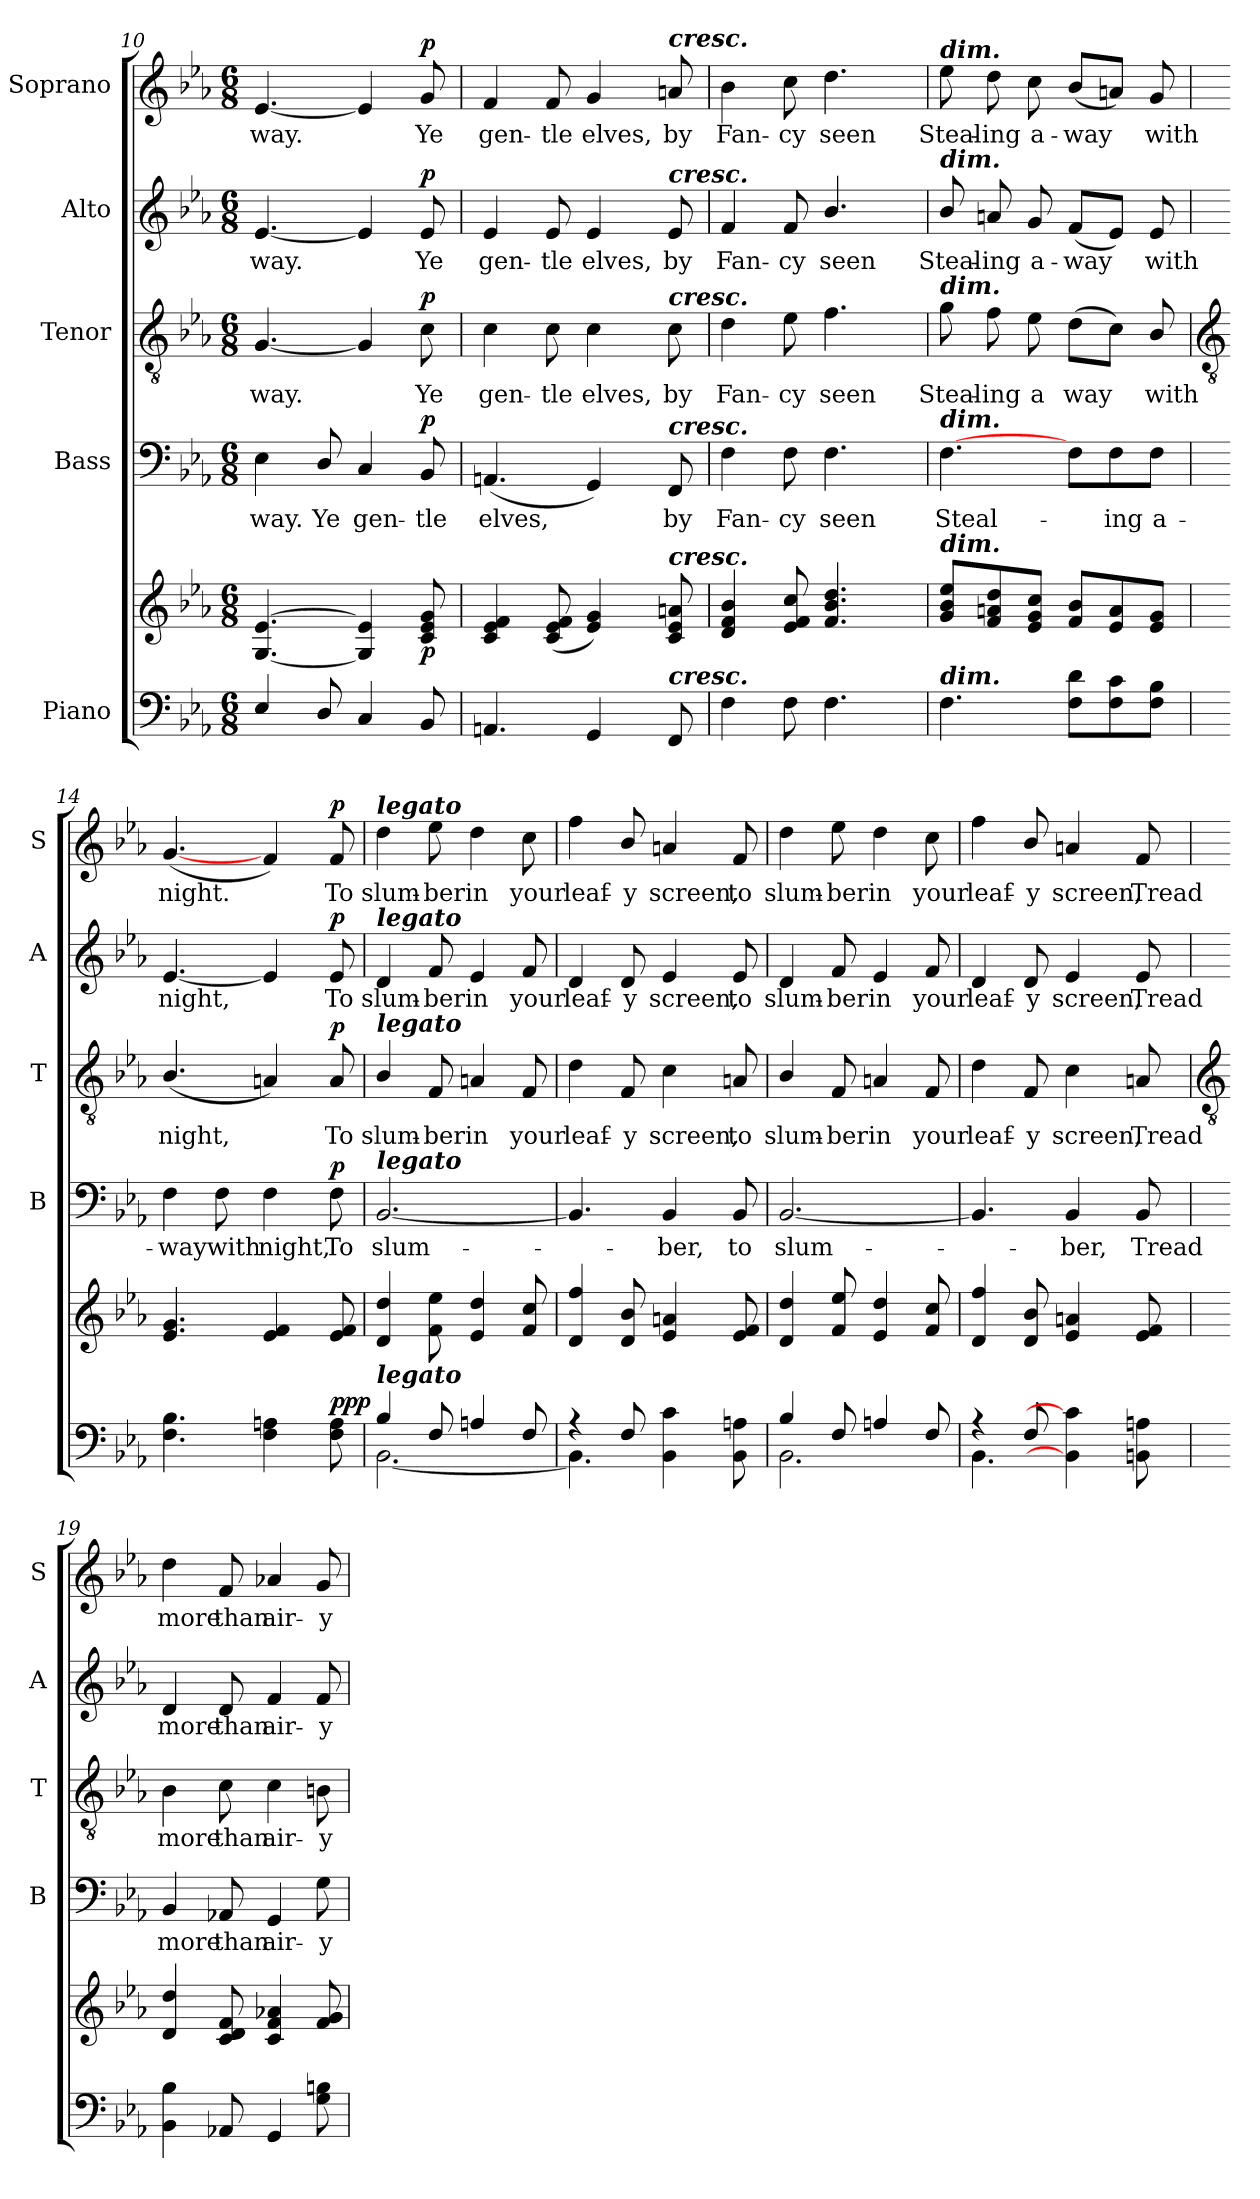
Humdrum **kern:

**kern	**kern	**dynam	**kern	**text	**dynam	**kern	**text	**dynam	**kern	**text	**dynam	**kern	**text	**dynam
*part5	*part5	*part5	*part4	*part4	*part4	*part3	*part3	*part3	*part2	*part2	*part2	*part1	*part1	*part1
*staff6	*staff5	*staff5/6	*staff4	*staff4	*staff4	*staff3	*staff3	*staff3	*staff2	*staff2	*staff2	*staff1	*staff1	*staff1
*I"Piano	*	*	*I"Bass	*	*	*I"Tenor	*	*	*I"Alto	*	*	*I"Soprano	*	*
*	*	*	*I'B	*	*	*I'T	*	*	*I'A	*	*	*I'S	*	*
*clefF4	*clefG2	*	*clefF4	*	*	*clefGv2	*	*	*clefG2	*	*	*clefG2	*	*
*k[b-e-a-]	*k[b-e-a-]	*	*k[b-e-a-]	*	*	*k[b-e-a-]	*	*	*k[b-e-a-]	*	*	*k[b-e-a-]	*	*
*E-:	*E-:	*	*E-:	*	*	*E-:	*	*	*E-:	*	*	*E-:	*	*
*M6/8	*M6/8	*	*M6/8	*	*	*M6/8	*	*	*M6/8	*	*	*M6/8	*	*
=10	=10	=10	=10	=10	=10	=10	=10	=10	=10	=10	=10	=10	=10	=10
*^	*	*	*	*	*	*	*	*	*	*	*	*	*	*
!	!	!	!	!	!LO:LY:b	!	!	!LO:LY:b	!	!	!LO:LY:b	!	!	!LO:LY:b	!
4E-	2.ryy	[4.G [4.e-	.	4E-	way.	.	[4.G	way.	.	[4.e-	way.	.	[4.e-	way.	.
!	!	!	!	!	!LO:LY:b	!	!	!	!	!	!	!	!	!	!
8D/	.	.	.	8D/	Ye	.	.	.	.	.	.	.	.	.	.
!	!	!	!	!	!LO:LY:b	!	!	!	!	!	!	!	!	!	!
4C	.	4G] 4e-]	.	4C	gen-	.	4G]	.	.	4e-]	.	.	4e-]	.	.
!	!	!	!LO:DY:b	!	!LO:LY:b	!LO:DY:b	!	!LO:LY:b	!LO:DY:b	!	!LO:LY:b	!LO:DY:b	!	!LO:LY:b	!LO:DY:b
8BB-	.	8c 8e- 8g	p	8BB-	tle	p	8c	Ye	p	8e-	Ye	p	8g	Ye	p
=11	=11	=11	=11	=11	=11	=11	=11	=11	=11	=11	=11	=11	=11	=11	=11
!	!	!	!	!	!LO:LY:b	!	!	!LO:LY:b	!	!	!LO:LY:b	!	!	!LO:LY:b	!
4.AAn	2ryy	4c 4e- 4f	.	(<4.AAn	elves,	.	4c	gen-	.	4e-	gen-	.	4f	gen-	.
!	!	!	!	!	!	!	!	!LO:LY:b	!	!	!LO:LY:b	!	!	!LO:LY:b	!
.	.	(<8c 8e- 8f	.	.	.	.	8c	-tle	.	8e-	-tle	.	8f	-tle	.
!	!	!	!	!	!	!	!	!LO:LY:b	!	!	!LO:LY:b	!	!	!LO:LY:b	!
4GG	.	4e- 4g)	.	4GG)	.	.	4c	elves,	.	4e-	elves,	.	4g	elves,	.
.	4ryy	.	.	.	.	.	.	.	.	.	.	.	.	.	.
!	!	!	!	!	!	!	!	!	!	!	!	!	!LO:TX:a:Bi:t=cresc.	!	!
!	!	!	!	!	!	!	!	!	!	!LO:TX:a:Bi:t=cresc.	!	!	!	!	!
!	!	!	!	!	!	!	!LO:TX:a:Bi:t=cresc.	!	!	!	!	!	!	!	!
!	!	!	!	!LO:TX:a:Bi:t=cresc.	!	!	!	!	!	!	!	!	!	!	!
!	!	!LO:TX:a:Bi:t=cresc.	!	!	!	!	!	!	!	!	!	!	!	!	!
!LO:TX:a:Bi:t=cresc.	!	!	!	!	!	!	!	!	!	!	!	!	!	!	!
!	!	!	!	!	!LO:LY:b	!	!	!LO:LY:b	!	!	!LO:LY:b	!	!	!LO:LY:b	!
8FF	.	8c 8e- 8an	.	8FF	by	.	8c	by	.	8e-	by	.	8an	by	.
=12	=12	=12	=12	=12	=12	=12	=12	=12	=12	=12	=12	=12	=12	=12	=12
!	!	!	!	!	!LO:LY:b	!	!	!LO:LY:b	!	!	!LO:LY:b	!	!	!LO:LY:b	!
4F	2ryy	4d 4f 4b-	.	4F	Fan-	.	4d	Fan-	.	4f	Fan-	.	4b-	Fan-	.
!	!	!	!	!	!LO:LY:b	!	!	!LO:LY:b	!	!	!LO:LY:b	!	!	!LO:LY:b	!
8F	.	8e- 8f 8cc	.	8F	-cy	.	8e-	-cy	.	8f	-cy	.	8cc	-cy	.
!	!	!	!	!	!LO:LY:b	!	!	!LO:LY:b	!	!	!LO:LY:b	!	!	!LO:LY:b	!
4.F	.	4.f 4.b- 4.dd	.	4.F	seen	.	4.f	seen	.	4.b-/	seen	.	4.dd	seen	.
.	4ryy	.	.	.	.	.	.	.	.	.	.	.	.	.	.
=13	=13	=13	=13	=13	=13	=13	=13	=13	=13	=13	=13	=13	=13	=13	=13
!	!	!	!	!	!	!	!	!	!	!	!	!	!LO:TX:a:Bi:t=dim.	!	!
!	!	!	!	!	!	!	!	!	!	!LO:TX:a:Bi:t=dim.	!	!	!	!	!
!	!	!	!	!	!	!	!LO:TX:a:Bi:t=dim.	!	!	!	!	!	!	!	!
!	!	!	!	!LO:TX:a:Bi:t=dim.	!	!	!	!	!	!	!	!	!	!	!
!	!	!LO:TX:a:Bi:t=dim.	!	!	!	!	!	!	!	!	!	!	!	!	!
!LO:TX:a:Bi:t=dim.	!	!	!	!	!	!	!	!	!	!	!	!	!	!	!
!	!	!	!	!	!LO:LY:b	!	!	!LO:LY:b	!	!	!LO:LY:b	!	!	!LO:LY:b	!
4.F	4ryy	8g 8b- 8ee-L	.	[4.F	Steal-	.	8g	Steal-	.	8b-/	Steal-	.	8ee-	Steal-	.
!	!	!	!	!	!	!	!	!LO:LY:b	!	!	!LO:LY:b	!	!	!LO:LY:b	!
.	.	8f 8an 8dd	.	.	.	.	8f	-ing	.	8an	-ing	.	8dd	-ing	.
!	!	!	!	!	!	!	!	!LO:LY:b	!	!	!LO:LY:b	!	!	!LO:LY:b	!
.	8ryy	8e- 8g 8ccJ	.	.	.	.	8e-	a	.	8g	a-	.	8cc	a-	.
!	!	!	!	!	!	!	!	!LO:LY:b	!	!	!LO:LY:b	!	!	!LO:LY:b	!
8F 8dL	4.ryy	8f 8b-L	.	8F\L	.	.	(>8dL	way	.	(<8fL	-way	.	(<8b-L	-way	.
!	!	!	!	!	!LO:LY:b	!	!	!	!	!	!	!	!	!	!
8F 8c	.	8e- 8a	.	8F\	ing	.	8cJ)	.	.	8e-J)	.	.	8anJ)	.	.
!	!	!	!	!	!LO:LY:b	!	!	!LO:LY:b	!	!	!LO:LY:b	!	!	!LO:LY:b	!
8F 8B-J	.	8e- 8gJ	.	8F\J	a-	.	8B-/	with	.	8e-	with	.	8g	with	.
!!LO:LB:g=z
=14	=14	=14	=14	=14	=14	=14	=14	=14	=14	=14	=14	=14	=14	=14	=14
*	*	*	*	*	*	*	*clefGv2	*	*	*	*	*	*	*	*
!	!	!	!	!	!LO:LY:b	!	!	!LO:LY:b	!	!	!LO:LY:b	!	!	!LO:LY:b	!
4.F\ 4.B-\	2.ryy	4.e- 4.g	.	4F	-way	.	(<4.B-/	night,	.	[4.e-	night,	.	(<[4.g	night.	.
!	!	!	!	!	!LO:LY:b	!	!	!	!	!	!	!	!	!	!
.	.	.	.	8F	with	.	.	.	.	.	.	.	.	.	.
!	!	!	!	!	!LO:LY:b	!	!	!	!	!	!	!	!	!	!
4F\ 4An\	.	4e- 4f	.	4F	night,	.	4An)	.	.	4e-]	.	.	4f)	.	.
!	!	!	!LO:DY:a=2	!	!LO:LY:b	!	!	!LO:LY:b	!	!	!LO:LY:b	!	!	!LO:LY:b	!
!	!	!	!LO:DY:n=1:b=2	!	!	!	!	!	!	!	!	!	!	!	!
!	!	!	!LO:DY:n=2:b	!	!	!LO:DY:b	!	!	!LO:DY:b	!	!	!LO:DY:b	!	!	!LO:DY:b
8F\ 8A\	.	8e- 8f	p p p	8F	To	p	8A	To	p	8e-	To	p	8f	To	p
=15	=15	=15	=15	=15	=15	=15	=15	=15	=15	=15	=15	=15	=15	=15	=15
!	!	!	!	!	!	!	!	!	!	!	!	!	!LO:TX:a:Bi:t=legato	!	!
!	!	!	!	!	!	!	!	!	!	!LO:TX:a:Bi:t=legato	!	!	!	!	!
!	!	!	!	!	!	!	!LO:TX:a:Bi:t=legato	!	!	!	!	!	!	!	!
!	!	!	!	!LO:TX:a:Bi:t=legato	!	!	!	!	!	!	!	!	!	!	!
!LO:TX:a:Bi:t=legato	!	!	!	!	!	!	!	!	!	!	!	!	!	!	!
!	!	!	!	!	!LO:LY:b	!	!	!LO:LY:b	!	!	!LO:LY:b	!	!	!LO:LY:b	!
4B-/	[2.BB-\	4d 4dd	.	[2.BB-	slum-	.	4B-/	slum-	.	4d	slum-	.	4dd	slum-	.
!	!	!	!	!	!	!	!	!LO:LY:b	!	!	!LO:LY:b	!	!	!LO:LY:b	!
8F/	.	8f 8ee-	.	.	.	.	8F	-ber	.	8f	-ber	.	8ee-	-ber	.
!	!	!	!	!	!	!	!	!LO:LY:b	!	!	!LO:LY:b	!	!	!LO:LY:b	!
4An/	.	4e- 4dd	.	.	.	.	4An	in	.	4e-	in	.	4dd	in	.
!	!	!	!	!	!	!	!	!LO:LY:b	!	!	!LO:LY:b	!	!	!LO:LY:b	!
8F/	.	8f 8cc	.	.	.	.	8F	your	.	8f	your	.	8cc	your	.
=16	=16	=16	=16	=16	=16	=16	=16	=16	=16	=16	=16	=16	=16	=16	=16
!	!	!	!	!	!	!	!	!LO:LY:b	!	!	!LO:LY:b	!	!	!LO:LY:b	!
4r	4.BB-\]	4d 4ff	.	4.BB-]	.	.	4d	leaf-	.	4d	leaf-	.	4ff	leaf-	.
!	!	!	!	!	!	!	!	!LO:LY:b	!	!	!LO:LY:b	!	!	!LO:LY:b	!
8F/	.	8d 8b-	.	.	.	.	8F	-y	.	8d	-y	.	8b-/	-y	.
!	!	!	!	!	!LO:LY:b	!	!	!LO:LY:b	!	!	!LO:LY:b	!	!	!LO:LY:b	!
4BB- 4c	4ryy	4e- 4an	.	4BB-	ber,	.	4c	screen,	.	4e-	screen,	.	4an	screen,	.
!	!	!	!	!	!LO:LY:b	!	!	!LO:LY:b	!	!	!LO:LY:b	!	!	!LO:LY:b	!
8BB- 8An	8ryy	8e- 8f	.	8BB-	to	.	8An	to	.	8e-	to	.	8f	to	.
=17	=17	=17	=17	=17	=17	=17	=17	=17	=17	=17	=17	=17	=17	=17	=17
!	!	!	!	!	!LO:LY:b	!	!	!LO:LY:b	!	!	!LO:LY:b	!	!	!LO:LY:b	!
4B-/	2.BB-\	4d 4dd	.	[2.BB-	slum-	.	4B-/	slum-	.	4d	slum-	.	4dd	slum-	.
!	!	!	!	!	!	!	!	!LO:LY:b	!	!	!LO:LY:b	!	!	!LO:LY:b	!
8F/	.	8f/ 8ee-/	.	.	.	.	8F	-ber	.	8f	-ber	.	8ee-	-ber	.
!	!	!	!	!	!	!	!	!LO:LY:b	!	!	!LO:LY:b	!	!	!LO:LY:b	!
4An/	.	4e- 4dd	.	.	.	.	4An	in	.	4e-	in	.	4dd	in	.
!	!	!	!	!	!	!	!	!LO:LY:b	!	!	!LO:LY:b	!	!	!LO:LY:b	!
8F/	.	8f 8cc	.	.	.	.	8F	your	.	8f	your	.	8cc	your	.
=18	=18	=18	=18	=18	=18	=18	=18	=18	=18	=18	=18	=18	=18	=18	=18
!	!	!	!	!	!	!	!	!LO:LY:b	!	!	!LO:LY:b	!	!	!LO:LY:b	!
4r	4.BB-\	4d 4ff	.	4.BB-]	.	.	4d	leaf-	.	4d	leaf-	.	4ff	leaf-	.
!	!	!	!	!	!	!	!	!LO:LY:b	!	!	!LO:LY:b	!	!	!LO:LY:b	!
8F/	.	8d 8b-	.	.	.	.	8F	-y	.	8d	-y	.	8b-/	-y	.
!	!	!	!	!	!LO:LY:b	!	!	!LO:LY:b	!	!	!LO:LY:b	!	!	!LO:LY:b	!
4BB-\] 4c\]	8ryy	4e- 4an	.	4BB-	ber,	.	4c	screen,	.	4e-	screen,	.	4an	screen,	.
.	4ryy	.	.	.	.	.	.	.	.	.	.	.	.	.	.
!	!	!	!	!	!LO:LY:b	!	!	!LO:LY:b	!	!	!LO:LY:b	!	!	!LO:LY:b	!
8BBn\ 8An\	.	8e- 8f	.	8BB-	Tread	.	8An	Tread	.	8e-	Tread	.	8f	Tread	.
*v	*v	*	*	*	*	*	*	*	*	*	*	*	*	*	*
!!LO:LB:g=z
=19	=19	=19	=19	=19	=19	=19	=19	=19	=19	=19	=19	=19	=19	=19
*	*	*	*	*	*	*clefGv2	*	*	*	*	*	*	*	*
!	!	!	!	!LO:LY:b	!	!	!LO:LY:b	!	!	!LO:LY:b	!	!	!LO:LY:b	!
4BB-\ 4B-\	4d 4dd	.	4BB-	more	.	4B-	more	.	4d	more	.	4dd	more	.
!	!	!	!	!LO:LY:b	!	!	!LO:LY:b	!	!	!LO:LY:b	!	!	!LO:LY:b	!
8AA-X	8c 8d 8f	.	8AA-X	than	.	8c	than	.	8d	than	.	8f	than	.
!	!	!	!	!LO:LY:b	!	!	!LO:LY:b	!	!	!LO:LY:b	!	!	!LO:LY:b	!
4GG	4c 4f 4a-X	.	4GG	air-	.	4c	air-	.	4f	air-	.	4a-X	air-	.
!	!	!	!	!LO:LY:b	!	!	!LO:LY:b	!	!	!LO:LY:b	!	!	!LO:LY:b	!
8G 8Bn	8f 8g	.	8G	-y	.	8Bn	-y	.	8f	-y	.	8g	-y	.
=	=	=	=	=	=	=	=	=	=	=	=	=	=	=
*-	*-	*-	*-	*-	*-	*-	*-	*-	*-	*-	*-	*-	*-	*-
